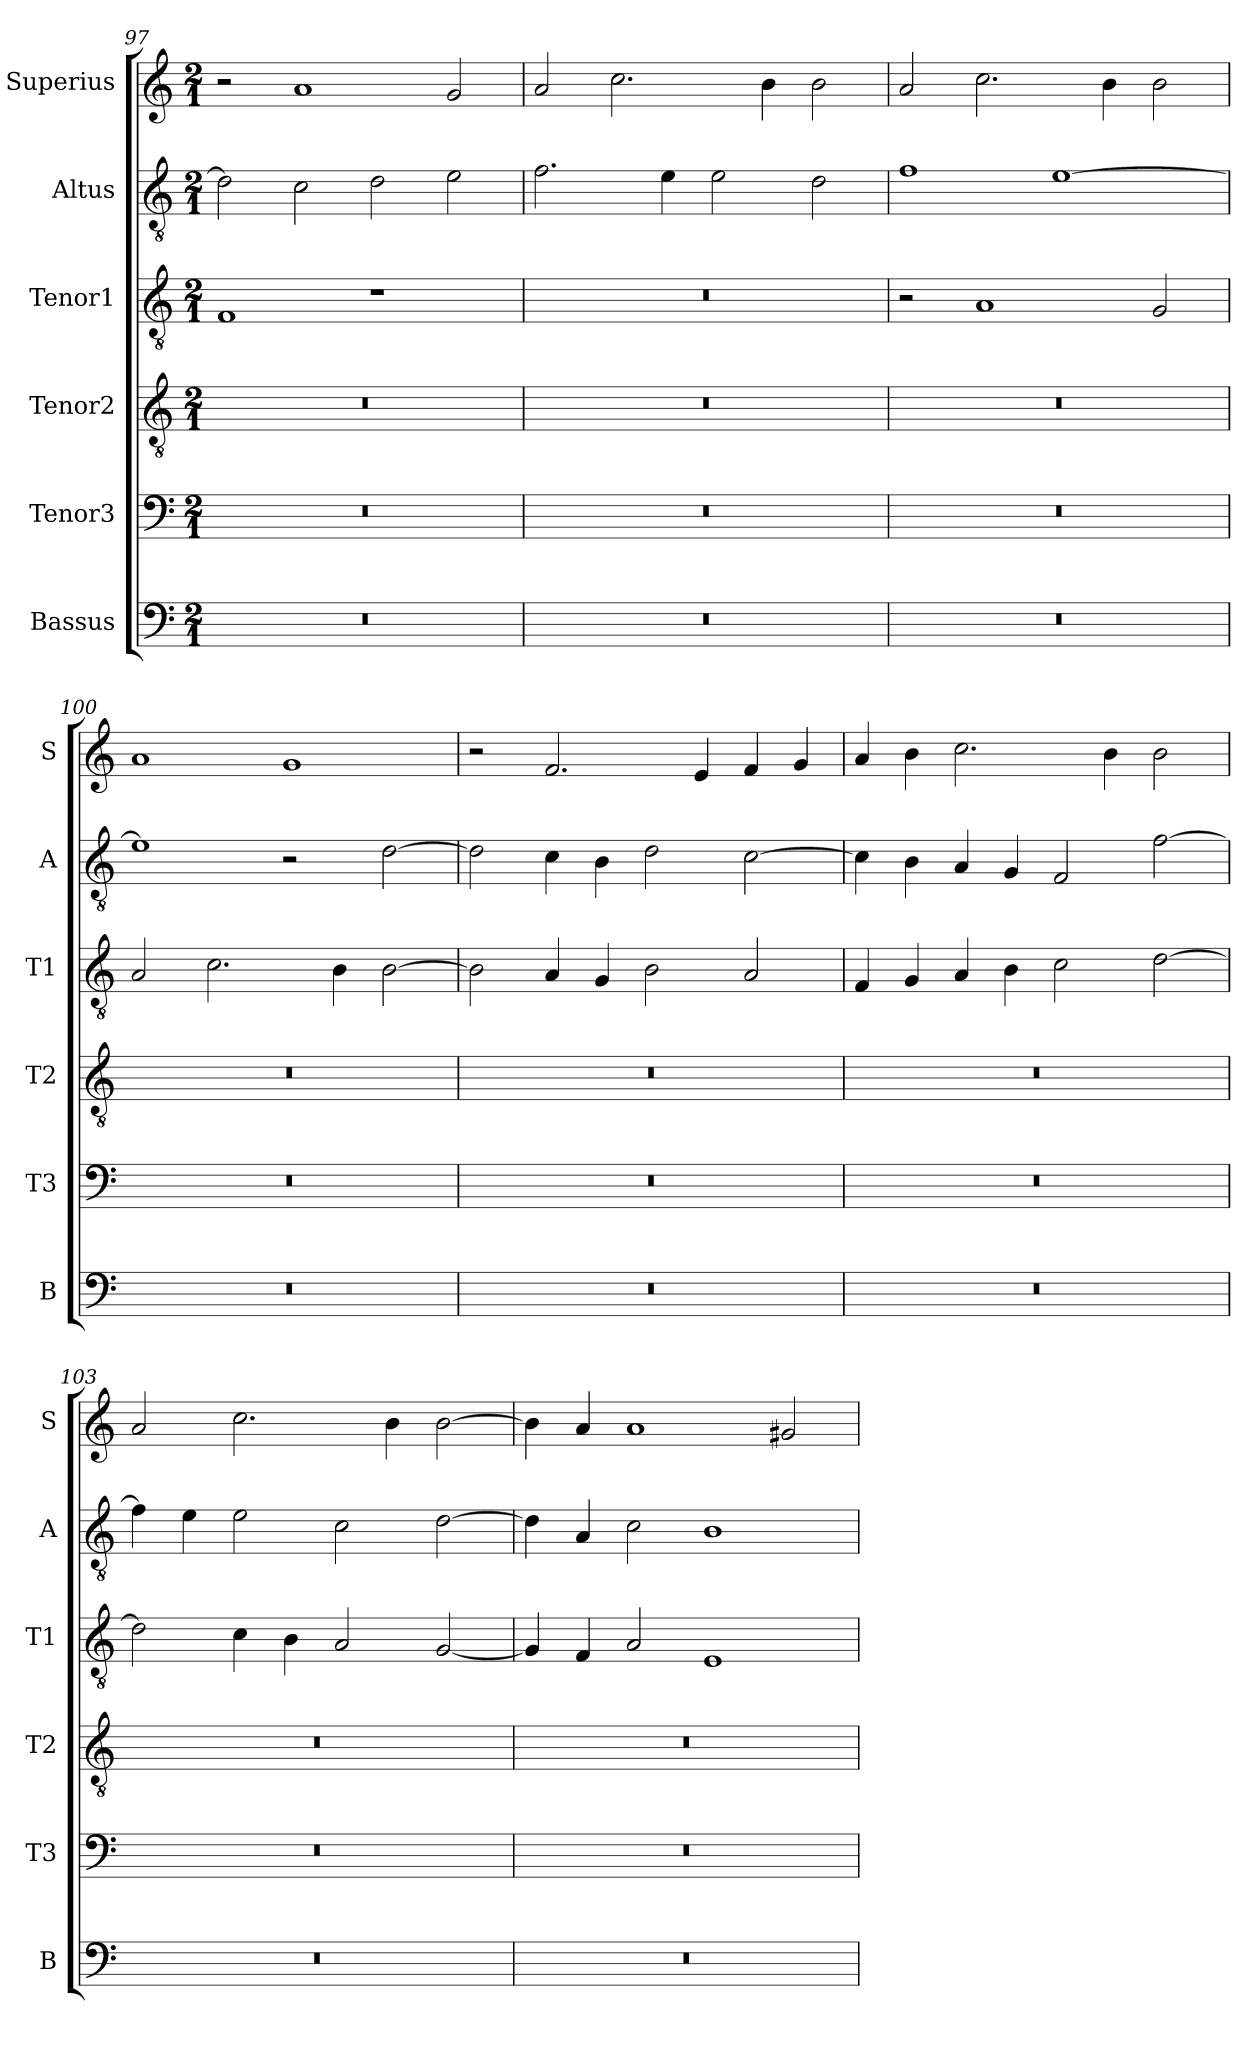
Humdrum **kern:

**kern	**kern	**kern	**kern	**kern	**kern
*part6	*part5	*part4	*part3	*part2	*part1
*staff6	*staff5	*staff4	*staff3	*staff2	*staff1
*I"Bassus	*I"Tenor3	*I"Tenor2	*I"Tenor1	*I"Altus	*I"Superius
*I'B	*I'T3	*I'T2	*I'T1	*I'A	*I'S
*clefF4	*clefF4	*clefGv2	*clefGv2	*clefGv2	*clefG2
*k[]	*k[]	*k[]	*k[]	*k[]	*k[]
*M2/1	*M2/1	*M2/1	*M2/1	*M2/1	*M2/1
=97	=97	=97	=97	=97	=97
0r	0r	0r	1F	2d\]	2r
.	.	.	.	2c\	1a
.	.	.	1r	2d\	.
.	.	.	.	2e\	2g/
=98	=98	=98	=98	=98	=98
0r	0r	0r	0r	2.f\	2a/
.	.	.	.	.	2.cc\
.	.	.	.	4e\	.
.	.	.	.	2e\	.
.	.	.	.	.	4b\
.	.	.	.	2d\	2b\
=99	=99	=99	=99	=99	=99
0r	0r	0r	2r	1f	2a/
.	.	.	1A	.	2.cc\
.	.	.	.	[1e	.
.	.	.	.	.	4b\
.	.	.	2G/	.	2b\
=100	=100	=100	=100	=100	=100
0r	0r	0r	2A/	1e]	1a
.	.	.	2.c\	.	.
.	.	.	.	2r	1g
.	.	.	4B\	.	.
.	.	.	[2B\	[2d\	.
=101	=101	=101	=101	=101	=101
0r	0r	0r	2B\]	2d\]	2r
.	.	.	4A/	4c\	2.f/
.	.	.	4G/	4B\	.
.	.	.	2B\	2d\	.
.	.	.	.	.	4e/
.	.	.	2A/	[2c\	4f/
.	.	.	.	.	4g/
=102	=102	=102	=102	=102	=102
0r	0r	0r	4F/	4c\]	4a/
.	.	.	4G/	4B\	4b\
.	.	.	4A/	4A/	2.cc\
.	.	.	4B\	4G/	.
.	.	.	2c\	2F/	.
.	.	.	.	.	4b\
.	.	.	[2d\	[2f\	2b\
=103	=103	=103	=103	=103	=103
0r	0r	0r	2d\]	4f\]	2a/
.	.	.	.	4e\	.
.	.	.	4c\	2e\	2.cc\
.	.	.	4B\	.	.
.	.	.	2A/	2c\	.
.	.	.	.	.	4b\
.	.	.	[2G/	[2d\	[2b\
=104	=104	=104	=104	=104	=104
0r	0r	0r	4G/]	4d\]	4b\]
.	.	.	4F/	4A/	4a/
.	.	.	2A/	2c\	1a
.	.	.	1E	1B	.
.	.	.	.	.	2g#X/
=	=	=	=	=	=
*-	*-	*-	*-	*-	*-
